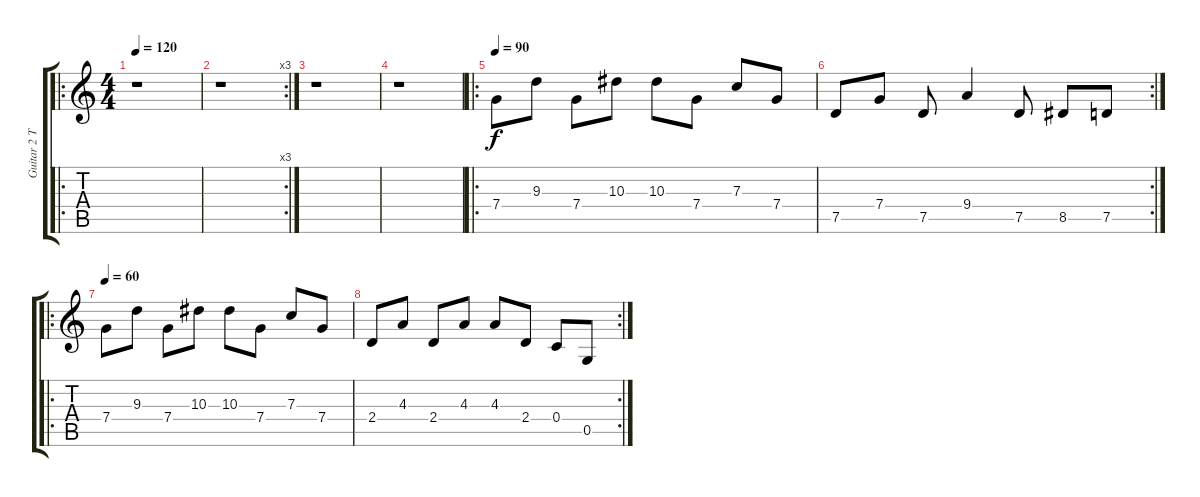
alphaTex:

\track ("Guitar 2 Track 1" "Guitar 2 T") {instrument acousticguitarsteel}
\staff {score tabs}
\tuning (D4 A3 F3 C3 G2 C2) {hide}
\ro
\ts (4 4)
\tempo 120
\clef g2
\ks c
r.1{dy f} |
\rc 3
r.1 |
r.1 |
r.1 |
\ro
\tempo 90
7.4.8 9.3.8 7.4.8 10.3.8 10.3.8 7.4.8 7.3.8 7.4.8 |
\rc 2
7.5.8 7.4.8 7.5.8 9.4.4 7.5.8 8.5.8 7.5.8 |
\ro
\tempo 60
7.4.8 9.3.8 7.4.8 10.3.8 10.3.8 7.4.8 7.3.8 7.4.8 |
\rc 2
2.4.8 4.3.8 2.4.8 4.3.8 4.3.8 2.4.8 0.4.8 0.5.8
